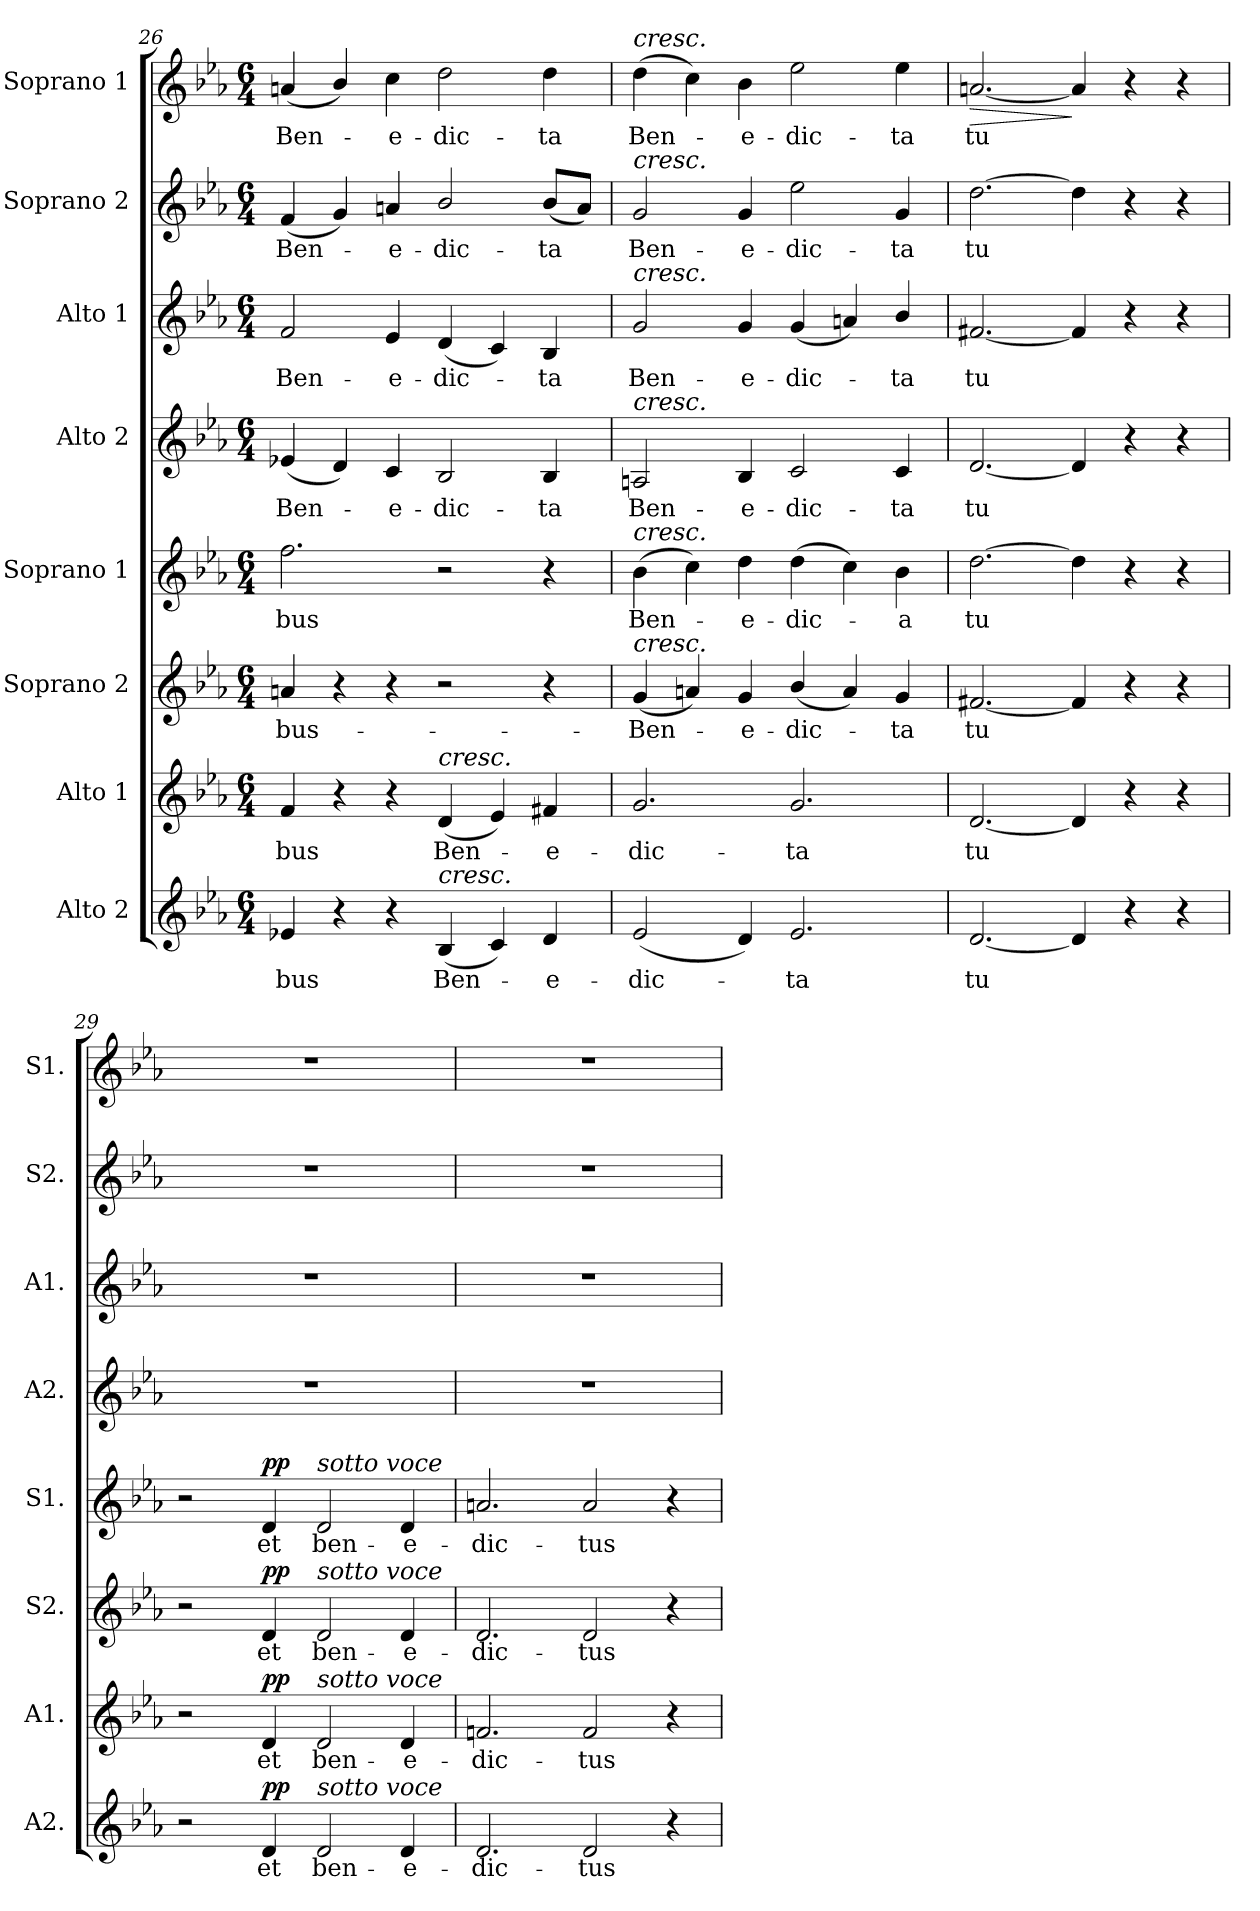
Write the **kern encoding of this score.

**kern	**text	**dynam	**kern	**text	**dynam	**kern	**text	**dynam	**kern	**text	**dynam	**kern	**text	**kern	**text	**kern	**text	**kern	**text	**dynam
*part8	*part8	*part8	*part7	*part7	*part7	*part6	*part6	*part6	*part5	*part5	*part5	*part4	*part4	*part3	*part3	*part2	*part2	*part1	*part1	*part1
*staff8	*staff8	*staff8	*staff7	*staff7	*staff7	*staff6	*staff6	*staff6	*staff5	*staff5	*staff5	*staff4	*staff4	*staff3	*staff3	*staff2	*staff2	*staff1	*staff1	*staff1
*I"Alto 2	*	*	*I"Alto 1	*	*	*I"Soprano 2	*	*	*I"Soprano 1	*	*	*I"Alto 2	*	*I"Alto 1	*	*I"Soprano 2	*	*I"Soprano 1	*	*
*I'A2.	*	*	*I'A1.	*	*	*I'S2.	*	*	*I'S1.	*	*	*I'A2.	*	*I'A1.	*	*I'S2.	*	*I'S1.	*	*
*clefG2	*	*	*clefG2	*	*	*clefG2	*	*	*clefG2	*	*	*clefG2	*	*clefG2	*	*clefG2	*	*clefG2	*	*
*k[b-e-a-]	*	*	*k[b-e-a-]	*	*	*k[b-e-a-]	*	*	*k[b-e-a-]	*	*	*k[b-e-a-]	*	*k[b-e-a-]	*	*k[b-e-a-]	*	*k[b-e-a-]	*	*
*E-:	*	*	*E-:	*	*	*E-:	*	*	*E-:	*	*	*E-:	*	*E-:	*	*E-:	*	*E-:	*	*
*M6/4	*	*	*M6/4	*	*	*M6/4	*	*	*M6/4	*	*	*M6/4	*	*M6/4	*	*M6/4	*	*M6/4	*	*
=26	=26	=26	=26	=26	=26	=26	=26	=26	=26	=26	=26	=26	=26	=26	=26	=26	=26	=26	=26	=26
!	!LO:LY:b	!	!	!LO:LY:b	!	!	!LO:LY:b	!	!	!LO:LY:b	!	!	!LO:LY:b	!	!LO:LY:b	!	!LO:LY:b	!	!LO:LY:b	!
4e-X/	-bus	.	4f/	-bus	.	4an/	-bus-	.	2.ff\	-bus	.	(<4e-X/	Ben-	2f/	Ben-	(<4f/	Ben-	(<4an/	Ben-	.
4r	.	.	4r	.	.	4r	.	.	.	.	.	4d/)	.	.	.	4g/)	.	4b-/)	.	.
!	!	!	!	!	!	!	!	!	!	!	!	!	!LO:LY:b	!	!LO:LY:b	!	!LO:LY:b	!	!LO:LY:b	!
4r	.	.	4r	.	.	4r	.	.	.	.	.	4c/	-e-	4e-/	-e-	4an/	-e-	4cc\	-e-	.
!	!	!	!LO:TX:a:i:t=cresc.	!	!	!	!	!	!	!	!	!	!	!	!	!	!	!	!	!
!LO:TX:a:i:t=cresc.	!	!	!	!	!	!	!	!	!	!	!	!	!	!	!	!	!	!	!	!
!	!LO:LY:b	!	!	!LO:LY:b	!	!	!	!	!	!	!	!	!LO:LY:b	!	!LO:LY:b	!	!LO:LY:b	!	!LO:LY:b	!
(<4B-/	Ben-	.	(<4d/	Ben-	.	2r	.	.	2r	.	.	2B-/	-dic-	(<4d/	-dic-	2b-/	-dic-	2dd\	-dic-	.
4c/)	.	.	4e-/)	.	.	.	.	.	.	.	.	.	.	4c/)	.	.	.	.	.	.
!	!LO:LY:b	!	!	!LO:LY:b	!	!	!	!	!	!	!	!	!LO:LY:b	!	!LO:LY:b	!	!LO:LY:b	!	!LO:LY:b	!
4d/	-e-	.	4f#X/	-e-	.	4r	.	.	4r	.	.	4B-/	-ta	4B-/	-ta	(<8b-/L	-ta	4dd\	-ta	.
.	.	.	.	.	.	.	.	.	.	.	.	.	.	.	.	8a/J)	.	.	.	.
=27	=27	=27	=27	=27	=27	=27	=27	=27	=27	=27	=27	=27	=27	=27	=27	=27	=27	=27	=27	=27
!	!	!	!	!	!	!	!	!	!	!	!	!	!	!	!	!	!	!LO:TX:a:i:t=cresc.	!	!
!	!	!	!	!	!	!	!	!	!	!	!	!	!	!	!	!LO:TX:a:i:t=cresc.	!	!	!	!
!	!	!	!	!	!	!	!	!	!	!	!	!	!	!LO:TX:a:i:t=cresc.	!	!	!	!	!	!
!	!	!	!	!	!	!	!	!	!	!	!	!LO:TX:a:i:t=cresc.	!	!	!	!	!	!	!	!
!	!	!	!	!	!	!	!	!	!LO:TX:a:i:t=cresc.	!	!	!	!	!	!	!	!	!	!	!
!	!	!	!	!	!	!LO:TX:a:i:t=cresc.	!	!	!	!	!	!	!	!	!	!	!	!	!	!
!	!LO:LY:b	!	!	!LO:LY:b	!	!	!LO:LY:b	!	!	!LO:LY:b	!	!	!LO:LY:b	!	!LO:LY:b	!	!LO:LY:b	!	!LO:LY:b	!
(<2e-/	-dic-	.	2.g/	-dic-	.	(<4g/	-Ben-	.	(>4b-\	Ben-	.	2An/	Ben-	2g/	Ben-	2g/	Ben-	(>4dd\	Ben-	.
.	.	.	.	.	.	4an/)	.	.	4cc\)	.	.	.	.	.	.	.	.	4cc\)	.	.
!	!	!	!	!	!	!	!LO:LY:b	!	!	!LO:LY:b	!	!	!LO:LY:b	!	!LO:LY:b	!	!LO:LY:b	!	!LO:LY:b	!
4d/)	.	.	.	.	.	4g/	-e-	.	4dd\	-e-	.	4B-/	-e-	4g/	-e-	4g/	-e-	4b-\	-e-	.
!	!LO:LY:b	!	!	!LO:LY:b	!	!	!LO:LY:b	!	!	!LO:LY:b	!	!	!LO:LY:b	!	!LO:LY:b	!	!LO:LY:b	!	!LO:LY:b	!
2.e-/	-ta	.	2.g/	-ta	.	(<4b-/	-dic-	.	(>4dd\	-dic-	.	2c/	-dic-	(<4g/	-dic-	2ee-\	-dic-	2ee-\	-dic-	.
.	.	.	.	.	.	4a/)	.	.	4cc\)	.	.	.	.	4an/)	.	.	.	.	.	.
!	!	!	!	!	!	!	!LO:LY:b	!	!	!LO:LY:b	!	!	!LO:LY:b	!	!LO:LY:b	!	!LO:LY:b	!	!LO:LY:b	!
.	.	.	.	.	.	4g/	-ta	.	4b-\	-a	.	4c/	-ta	4b-/	-ta	4g/	-ta	4ee-\	-ta	.
=28	=28	=28	=28	=28	=28	=28	=28	=28	=28	=28	=28	=28	=28	=28	=28	=28	=28	=28	=28	=28
!	!LO:LY:b	!	!	!LO:LY:b	!	!	!LO:LY:b	!	!	!LO:LY:b	!	!	!LO:LY:b	!	!LO:LY:b	!	!LO:LY:b	!	!LO:LY:b	!LO:HP:b
[2.d/	tu	.	[2.d/	tu	.	[2.f#X/	tu	.	[2.dd\	tu	.	[2.d/	tu	[2.f#X/	tu	[2.dd\	tu	[2.an/	tu	>
4d/]	.	.	4d/]	.	.	4f#/]	.	.	4dd\]	.	.	4d/]	.	4f#/]	.	4dd\]	.	4a/]	.	]
4r	.	.	4r	.	.	4r	.	.	4r	.	.	4r	.	4r	.	4r	.	4r	.	.
4r	.	.	4r	.	.	4r	.	.	4r	.	.	4r	.	4r	.	4r	.	4r	.	.
!!LO:PB:g=z
=29	=29	=29	=29	=29	=29	=29	=29	=29	=29	=29	=29	=29	=29	=29	=29	=29	=29	=29	=29	=29
2r	.	.	2r	.	.	2r	.	.	2r	.	.	1.r	.	1.r	.	1.r	.	1.r	.	.
!	!LO:LY:b	!LO:DY:b	!	!LO:LY:b	!LO:DY:b	!	!LO:LY:b	!LO:DY:b	!	!LO:LY:b	!LO:DY:b	!	!	!	!	!	!	!	!	!
4d/	et	pp	4d/	et	pp	4d/	et	pp	4d/	et	pp	.	.	.	.	.	.	.	.	.
!	!	!	!	!	!	!	!	!	!LO:TX:a:i:t=sotto voce	!	!	!	!	!	!	!	!	!	!	!
!	!	!	!	!	!	!LO:TX:a:i:t=sotto voce	!	!	!	!	!	!	!	!	!	!	!	!	!	!
!	!	!	!LO:TX:a:i:t=sotto voce	!	!	!	!	!	!	!	!	!	!	!	!	!	!	!	!	!
!LO:TX:a:i:t=sotto voce	!	!	!	!	!	!	!	!	!	!	!	!	!	!	!	!	!	!	!	!
!	!LO:LY:b	!	!	!LO:LY:b	!	!	!LO:LY:b	!	!	!LO:LY:b	!	!	!	!	!	!	!	!	!	!
2d/	ben-	.	2d/	ben-	.	2d/	ben-	.	2d/	ben-	.	.	.	.	.	.	.	.	.	.
!	!LO:LY:b	!	!	!LO:LY:b	!	!	!LO:LY:b	!	!	!LO:LY:b	!	!	!	!	!	!	!	!	!	!
4d/	-e-	.	4d/	-e-	.	4d/	-e-	.	4d/	-e-	.	.	.	.	.	.	.	.	.	.
=30	=30	=30	=30	=30	=30	=30	=30	=30	=30	=30	=30	=30	=30	=30	=30	=30	=30	=30	=30	=30
!	!LO:LY:b	!	!	!LO:LY:b	!	!	!LO:LY:b	!	!	!LO:LY:b	!	!	!	!	!	!	!	!	!	!
2.d/	-dic-	.	2.fn/	-dic-	.	2.d/	-dic-	.	2.an/	-dic-	.	1.r	.	1.r	.	1.r	.	1.r	.	.
!	!LO:LY:b	!	!	!LO:LY:b	!	!	!LO:LY:b	!	!	!LO:LY:b	!	!	!	!	!	!	!	!	!	!
2d/	-tus	.	2f/	-tus	.	2d/	-tus	.	2a/	-tus	.	.	.	.	.	.	.	.	.	.
4r	.	.	4r	.	.	4r	.	.	4r	.	.	.	.	.	.	.	.	.	.	.
=	=	=	=	=	=	=	=	=	=	=	=	=	=	=	=	=	=	=	=	=
*-	*-	*-	*-	*-	*-	*-	*-	*-	*-	*-	*-	*-	*-	*-	*-	*-	*-	*-	*-	*-
